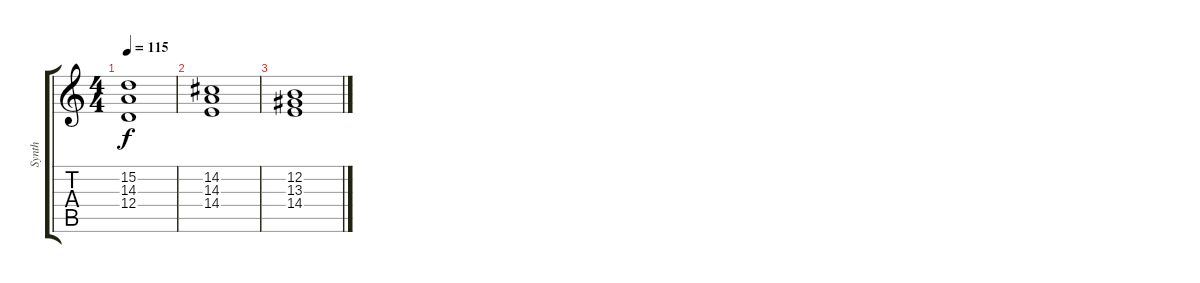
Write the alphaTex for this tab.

\track ("Synth" "Synth") {instrument stringensemble1}
\staff {score tabs}
\tuning (E4 B3 G3 D3 A2 E2) {hide}
\ts (4 4)
\tempo 115
\clef g2
\ks c
(15.2 14.3 12.4).1{dy f} |
(14.2 14.3 14.4).1 |
(12.2 13.3 14.4).1
